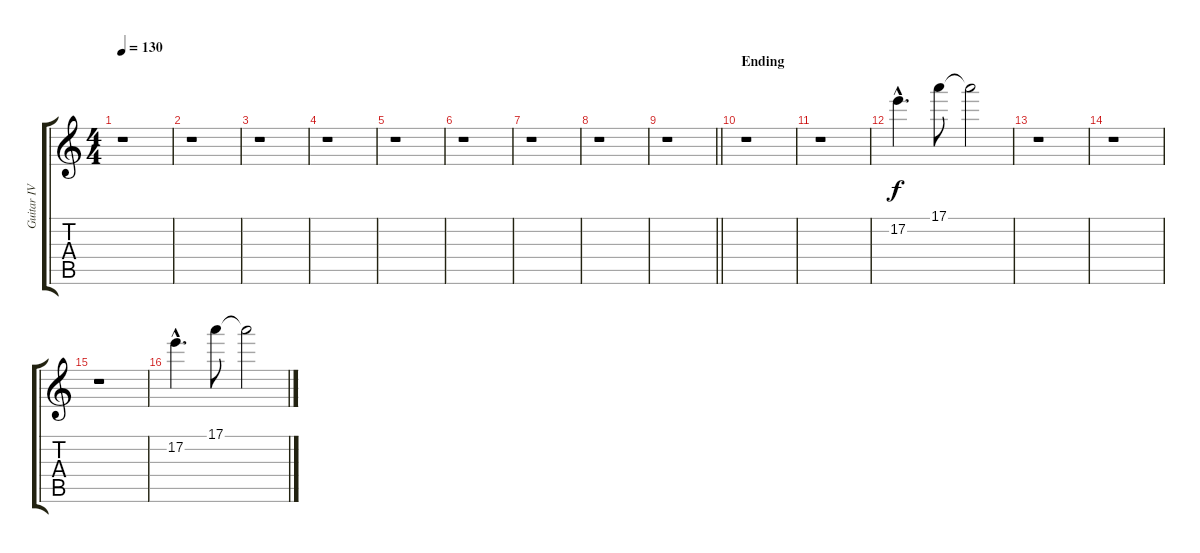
\track ("Guitar IV" "Guitar IV") {instrument distortionguitar}
\staff {score tabs}
\tuning (E4 B3 G3 D3 A2 E2) {hide}
\ts (4 4)
\tempo 130
\clef g2
\ks c
r.1{dy f} |
r.1 |
r.1 |
r.1 |
r.1 |
r.1 |
r.1 |
r.1 |
\barLineRight lightlight
r.1 |
\section ("" "Ending")
r.1 |
r.1 |
17.2{hac}.4{d} 17.1.8 17.1{t}.2 |
r.1 |
r.1 |
r.1 |
17.2{hac}.4{d} 17.1.8 17.1{t}.2
